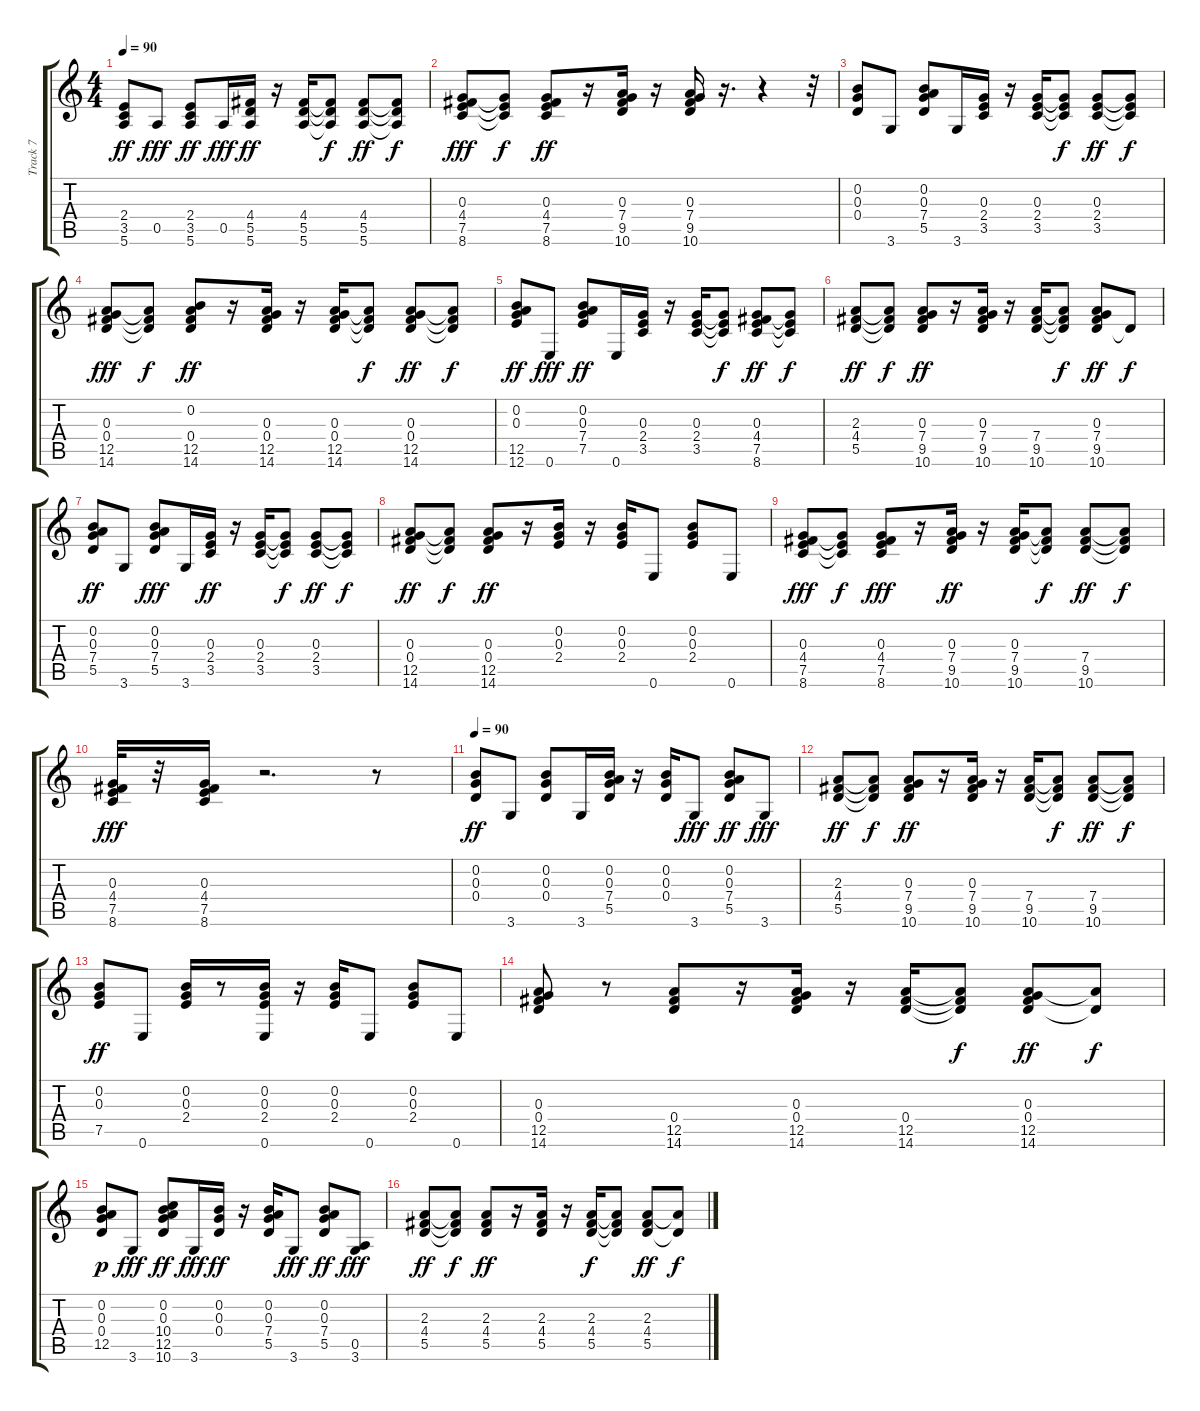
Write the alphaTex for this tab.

\track ("Track 7" "Track 7") {instrument acousticguitarsteel}
\staff {score tabs}
\tuning (E4 B3 G3 D3 A2 E2) {hide}
\ts (4 4)
\tempo 90
\clef g2
\ks c
(2.4 3.5 5.6).8{dy ff} 0.5.8{dy fff} (2.4 3.5 5.6).8{dy ff} 0.5.16{dy fff} (4.4 5.5 5.6).16{dy ff} r.16 (4.4 5.5 5.6).16 (4.4{t} 5.5{t} 5.6{t}).8{dy f} (4.4 5.5 5.6).8{dy ff} (4.4{t} 5.5{t} 5.6{t}).8{dy f} |
(0.3 4.4 7.5 8.6).8{dy fff} (0.3{t} 7.5{t} 8.6{t}).8{dy f} (0.3 4.4 7.5 8.6).8{dy ff} r.16 (0.3 7.4 9.5 10.6).16 r.16 (0.3 7.4 9.5 10.6).16 r.16{d} r.4 r.32 |
(0.2 0.3 0.4).8 3.6.8 (0.2 0.3 7.4 5.5).8 3.6.16 (0.3 2.4 3.5).16 r.16 (0.3 2.4 3.5).16 (0.3{t} 2.4{t} 3.5{t}).8{dy f} (0.3 2.4 3.5).8{dy ff} (0.3{t} 2.4{t} 3.5{t}).8{dy f} |
(0.3 0.4 12.5 14.6).8{dy fff} (0.4{t} 12.5{t} 14.6{t}).8{dy f} (0.2 0.4 12.5 14.6).8{dy ff} r.16 (0.3 0.4 12.5 14.6).16 r.16 (0.3 0.4 12.5 14.6).16 (0.4{t} 12.5{t} 14.6{t}).8{dy f} (0.3 0.4 12.5 14.6).8{dy ff} (0.4{t} 12.5{t} 14.6{t}).8{dy f} |
(0.2 0.3 12.5 12.6).8{dy ff} 0.6.8{dy fff} (0.2 0.3 7.4 7.5).8{dy ff} 0.6.16 (0.3 2.4 3.5).16 r.16 (0.3 2.4 3.5).16 (0.3{t} 2.4{t} 3.5{t}).8{dy f} (0.3 4.4 7.5 8.6).8{dy ff} (0.3{t} 7.5{t} 8.6{t}).8{dy f} |
(2.3 4.4 5.5).8{dy ff} (2.3{t} 4.4{t} 5.5{t}).8{dy f} (0.3 7.4 9.5 10.6).8{dy ff} r.16 (0.3 7.4 9.5 10.6).16 r.16 (7.4 9.5 10.6).16 (7.4{t} 9.5{t} 10.6{t}).8{dy f} (0.3 7.4 9.5 10.6).8{dy ff} 10.6{t}.8{dy f} |
(0.2 0.3 7.4 5.5).8{dy ff} 3.6.8 (0.2 0.3 7.4 5.5).8{dy fff} 3.6.16 (0.3 2.4 3.5).16{dy ff} r.16 (0.3 2.4 3.5).16 (0.3{t} 2.4{t} 3.5{t}).8{dy f} (0.3 2.4 3.5).8{dy ff} (0.3{t} 2.4{t} 3.5{t}).8{dy f} |
(0.3 0.4 12.5 14.6).8{dy ff} (0.4{t} 12.5{t} 14.6{t}).8{dy f} (0.3 0.4 12.5 14.6).8{dy ff} r.16 (0.2 0.3 2.4).16 r.16 (0.2 0.3 2.4).16 0.6.8 (0.2 0.3 2.4).8 0.6.8 |
(0.3 4.4 7.5 8.6).8{dy fff} (0.3{t} 7.5{t} 8.6{t}).8{dy f} (0.3 4.4 7.5 8.6).8{dy fff} r.16 (0.3 7.4 9.5 10.6).16{dy ff} r.16 (0.3 7.4 9.5 10.6).16 (7.4{t} 9.5{t} 10.6{t}).8{dy f} (7.4 9.5 10.6).8{dy ff} (7.4{t} 9.5{t} 10.6{t}).8{dy f} |
(0.3 4.4 7.5 8.6).32{dy fff} r.32 (0.3 4.4 7.5 8.6).16 r.2{d} r.8 |
\tempo 90
(0.2 0.3 0.4).8{dy ff} 3.6.8 (0.2 0.3 0.4).8 3.6.16 (0.2 0.3 7.4 5.5).16 r.16 (0.2 0.3 0.4).16 3.6.8{dy fff} (0.2 0.3 7.4 5.5).8{dy ff} 3.6.8{dy fff} |
(2.3 4.4 5.5).8{dy ff} (2.3{t} 4.4{t} 5.5{t}).8{dy f} (0.3 7.4 9.5 10.6).8{dy ff} r.16 (0.3 7.4 9.5 10.6).16 r.16 (7.4 9.5 10.6).16 (7.4{t} 9.5{t} 10.6{t}).8{dy f} (7.4 9.5 10.6).8{dy ff} (7.4{t} 9.5{t} 10.6{t}).8{dy f} |
(0.2 0.3 7.5).8{dy ff} 0.6.8 (0.2 0.3 2.4).16 r.8 (0.2 0.3 2.4 0.6).16 r.16 (0.2 0.3 2.4).16 0.6.8 (0.2 0.3 2.4).8 0.6.8 |
(0.3 0.4 12.5 14.6).8 r.8 (0.4 12.5 14.6).8 r.16 (0.3 0.4 12.5 14.6).16 r.16 (0.4 12.5 14.6).16 (0.4{t} 12.5{t} 14.6{t}).8{dy f} (0.3 0.4 12.5 14.6).8{dy ff} (0.4{t} 12.5{t}).8{dy f} |
(0.2 0.3 0.4 12.5).8{dy p} 3.6.8{dy fff} (0.2 0.3 10.4 12.5 10.6).8{dy ff} 3.6.16{dy fff} (0.2 0.3 0.4).16{dy ff} r.16 (0.2 0.3 7.4 5.5).16 3.6.8{dy fff} (0.2 0.3 7.4 5.5).8{dy ff} (0.5 3.6).8{dy fff} |
(2.3 4.4 5.5).8{dy ff} (2.3{t} 4.4{t} 5.5{t}).8{dy f} (2.3 4.4 5.5).8{dy ff} r.16 (2.3 4.4 5.5).16 r.16 (2.3 4.4 5.5).16{dy f} (2.3{t} 4.4{t} 5.5{t}).8 (2.3 4.4 5.5).8{dy ff} (2.3{t} 5.5{t}).8{dy f}
